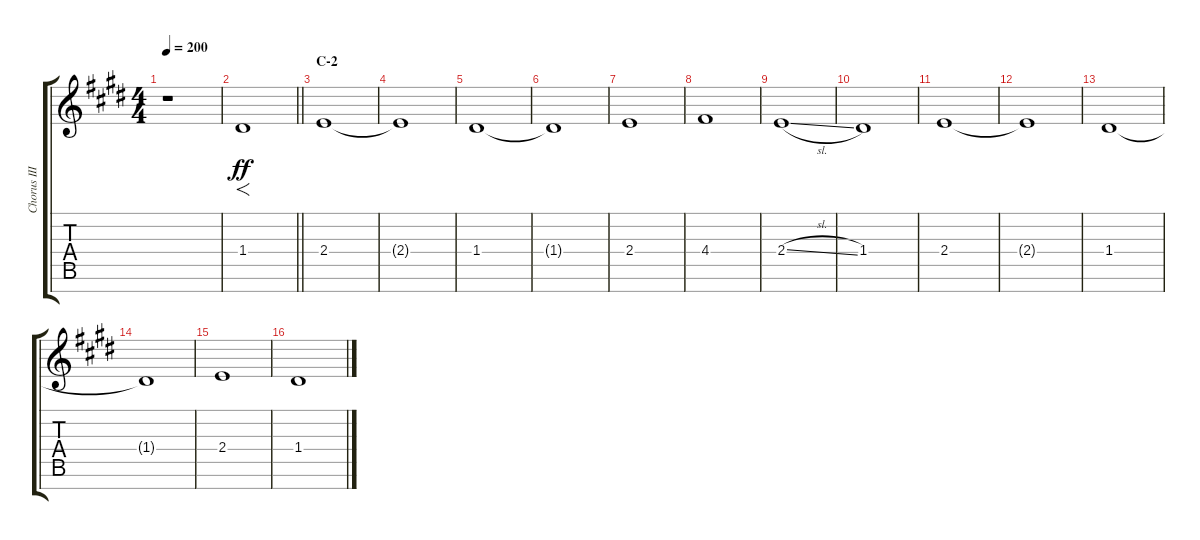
\track ("Chorus III" "Chorus III") {instrument voiceoohs}
\staff {score tabs}
\tuning (E5 B4 G4 D4 A3 E3 B2) {hide}
\ts (4 4)
\tempo 200
\clef g2
\ks e
r.1{dy ff} |
\barLineRight lightlight
1.4.1{f} |
\section ("" "C-2")
2.4.1 |
2.4{t}.1 |
1.4.1 |
1.4{t}.1 |
2.4.1 |
4.4.1 |
2.4{sl}.1 |
1.4.1 |
2.4.1 |
2.4{t}.1 |
1.4.1 |
1.4{t}.1 |
2.4.1 |
1.4.1
